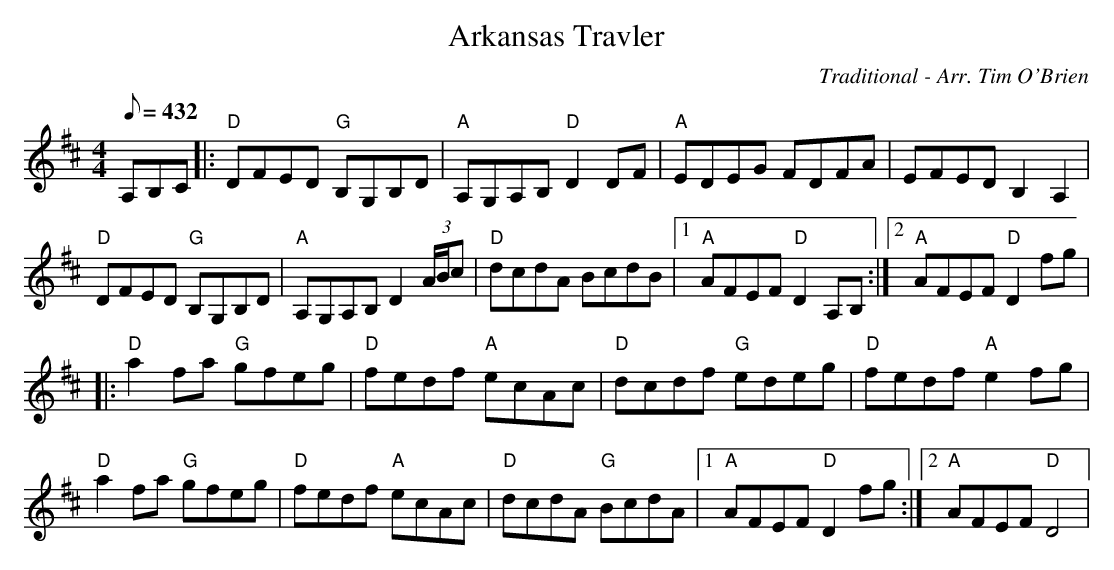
X:1
T:Arkansas Travler
M:4/4
L:1/8
Q:432
C:Traditional - Arr. Tim O'Brien
K:D
A,B,C|:"D"DFED "G"B,G,B,D|"A"A,G,A,B, "D"D2DF| \
"A"EDEG FDFA|EFED B,2A,2|!
"D"DFED "G"B,G,B,D|"A"A,G,A,B, D2 (3A/B/c| \
"D"dcdA BcdB|1"A"AFEF "D"D2A,B,:|2"A"AFEF "D"D2fg|!
|:"D"a2fa "G"gfeg|"D"fedf "A"ecAc|"D"dcdf "G"edeg|
"D"fedf "A"e2fg|!
"D"a2fa "G"gfeg|"D"fedf "A"ecAc| \
"D"dcdA "G"BcdA|1"A"AFEF "D"D2fg:|2"A"AFEF "D"D4|
